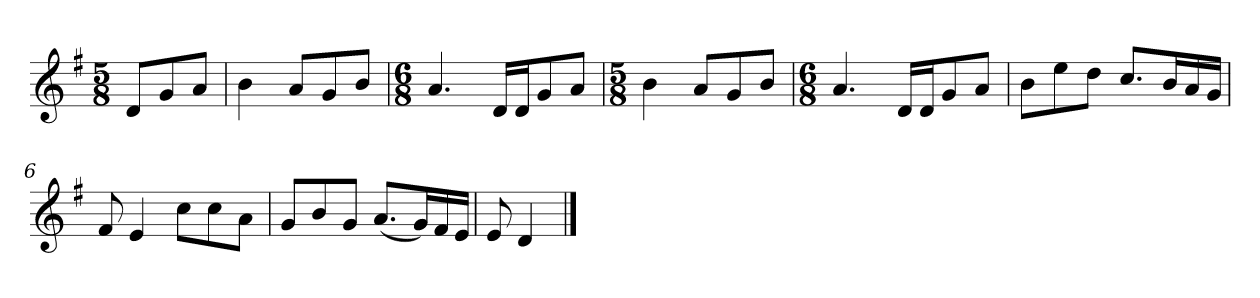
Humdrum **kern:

**kern
*part1
*staff1
*k[f#]
*M5/8
*MM120
=
8dL
8g
8aJ
=1
4b
8aL
8g
8bJ
=2
*M6/8
4.a
16dLL
16dJ
8g
8aJ
=3
*M5/8
4b
8aL
8g
8bJ
=4
*M6/8
4.a
16dLL
16dJ
8g
8aJ
=5
8bL
8ee
8ddJ
8.ccL
16bL
16a
16gJJ
=6
8f#
4e
8ccL
8cc
8aJ
=7
8gL
8b
8gJ
(8.aL
16gL)
16f#
16eJJ
=8
8e
4d
==
*-
